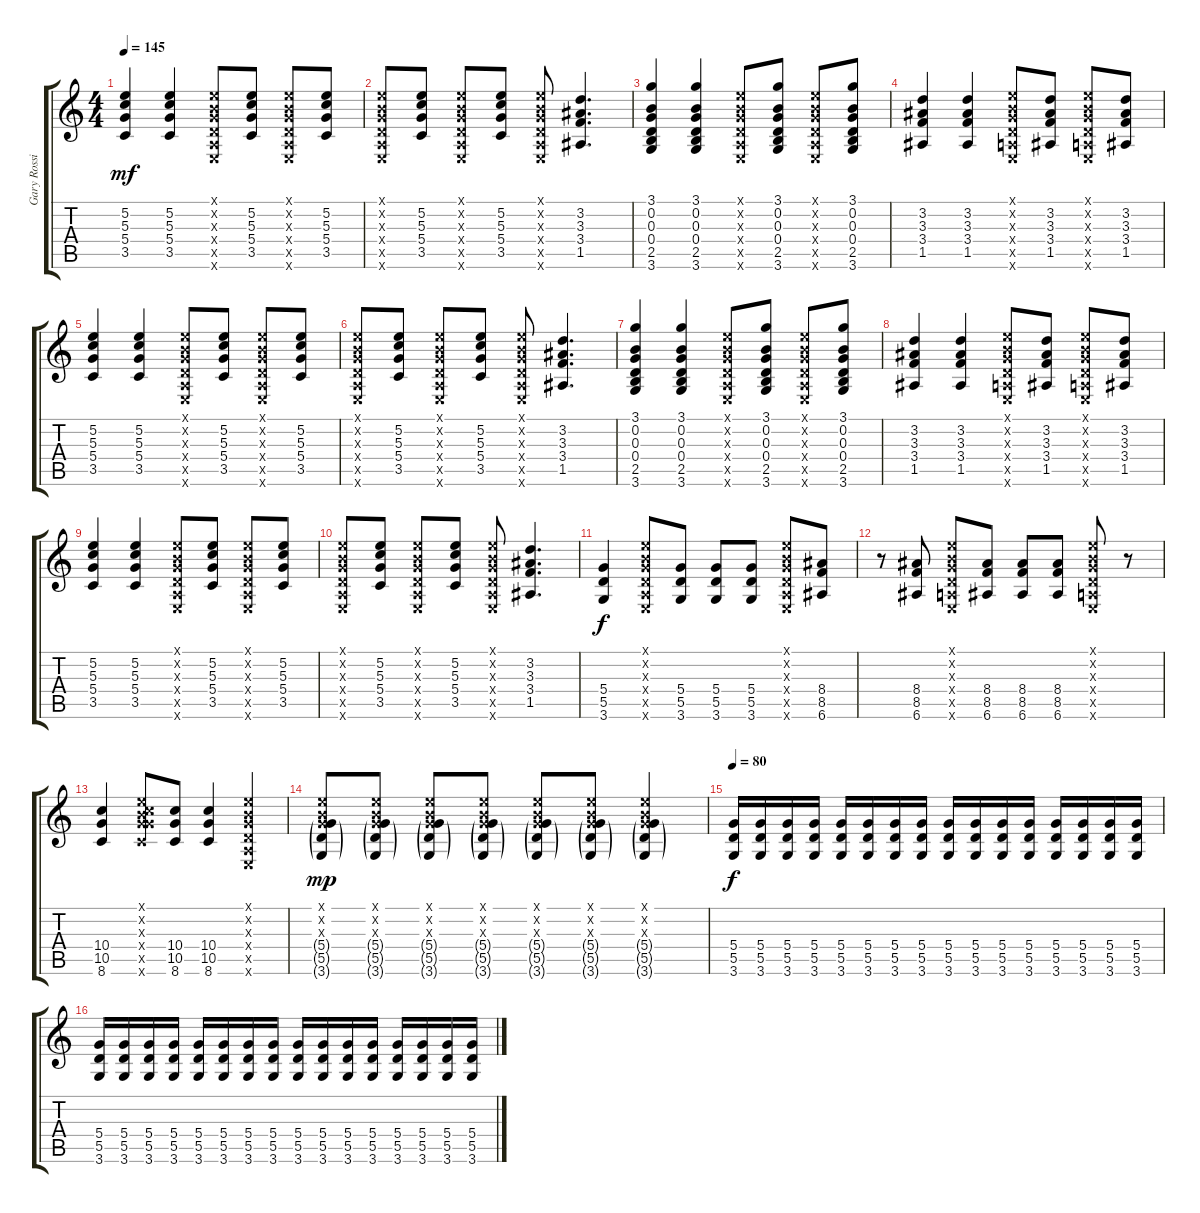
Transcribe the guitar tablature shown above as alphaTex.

\track ("Gary Rossington (Slide/Rythm Guitar)" "Gary Rossi") {instrument overdrivenguitar}
\staff {score tabs}
\tuning (E4 B3 G3 D3 A2 E2) {hide}
\ts (4 4)
\tempo 145
\clef g2
\ks c
(5.2 5.3 5.4 3.5).4{dy mf} (5.2 5.3 5.4 3.5).4 (0.1{x} 0.2{x} 0.3{x} 0.4{x} 0.5{x} 0.6{x}).8 (5.2 5.3 5.4 3.5).8 (0.1{x} 0.2{x} 0.3{x} 0.4{x} 0.5{x} 0.6{x}).8 (5.2 5.3 5.4 3.5).8 |
(0.1{x} 0.2{x} 0.3{x} 0.4{x} 0.5{x} 0.6{x}).8 (5.2 5.3 5.4 3.5).8 (0.1{x} 0.2{x} 0.3{x} 0.4{x} 0.5{x} 0.6{x}).8 (5.2 5.3 5.4 3.5).8 (0.1{x} 0.2{x} 0.3{x} 0.4{x} 0.5{x} 0.6{x}).8 (3.2 3.3 3.4 1.5).4{d} |
(3.1 0.2 0.3 0.4 2.5 3.6).4 (3.1 0.2 0.3 0.4 2.5 3.6).4 (0.1{x} 0.2{x} 0.3{x} 0.4{x} 0.5{x} 0.6{x}).8 (3.1 0.2 0.3 0.4 2.5 3.6).8 (0.1{x} 0.2{x} 0.3{x} 0.4{x} 0.5{x} 0.6{x}).8 (3.1 0.2 0.3 0.4 2.5 3.6).8 |
(3.2 3.3 3.4 1.5).4 (3.2 3.3 3.4 1.5).4 (0.1{x} 0.2{x} 0.3{x} 0.4{x} 0.5{x} 0.6{x}).8 (3.2 3.3 3.4 1.5).8 (0.1{x} 0.2{x} 0.3{x} 0.4{x} 0.5{x} 0.6{x}).8 (3.2 3.3 3.4 1.5).8 |
(5.2 5.3 5.4 3.5).4 (5.2 5.3 5.4 3.5).4 (0.1{x} 0.2{x} 0.3{x} 0.4{x} 0.5{x} 0.6{x}).8 (5.2 5.3 5.4 3.5).8 (0.1{x} 0.2{x} 0.3{x} 0.4{x} 0.5{x} 0.6{x}).8 (5.2 5.3 5.4 3.5).8 |
(0.1{x} 0.2{x} 0.3{x} 0.4{x} 0.5{x} 0.6{x}).8 (5.2 5.3 5.4 3.5).8 (0.1{x} 0.2{x} 0.3{x} 0.4{x} 0.5{x} 0.6{x}).8 (5.2 5.3 5.4 3.5).8 (0.1{x} 0.2{x} 0.3{x} 0.4{x} 0.5{x} 0.6{x}).8 (3.2 3.3 3.4 1.5).4{d} |
(3.1 0.2 0.3 0.4 2.5 3.6).4 (3.1 0.2 0.3 0.4 2.5 3.6).4 (0.1{x} 0.2{x} 0.3{x} 0.4{x} 0.5{x} 0.6{x}).8 (3.1 0.2 0.3 0.4 2.5 3.6).8 (0.1{x} 0.2{x} 0.3{x} 0.4{x} 0.5{x} 0.6{x}).8 (3.1 0.2 0.3 0.4 2.5 3.6).8 |
(3.2 3.3 3.4 1.5).4 (3.2 3.3 3.4 1.5).4 (0.1{x} 0.2{x} 0.3{x} 0.4{x} 0.5{x} 0.6{x}).8 (3.2 3.3 3.4 1.5).8 (0.1{x} 0.2{x} 0.3{x} 0.4{x} 0.5{x} 0.6{x}).8 (3.2 3.3 3.4 1.5).8 |
(5.2 5.3 5.4 3.5).4 (5.2 5.3 5.4 3.5).4 (0.1{x} 0.2{x} 0.3{x} 0.4{x} 0.5{x} 0.6{x}).8 (5.2 5.3 5.4 3.5).8 (0.1{x} 0.2{x} 0.3{x} 0.4{x} 0.5{x} 0.6{x}).8 (5.2 5.3 5.4 3.5).8 |
(0.1{x} 0.2{x} 0.3{x} 0.4{x} 0.5{x} 0.6{x}).8 (5.2 5.3 5.4 3.5).8 (0.1{x} 0.2{x} 0.3{x} 0.4{x} 0.5{x} 0.6{x}).8 (5.2 5.3 5.4 3.5).8 (0.1{x} 0.2{x} 0.3{x} 0.4{x} 0.5{x} 0.6{x}).8 (3.2 3.3 3.4 1.5).4{d} |
(5.4 5.5 3.6).4{dy f} (0.1{x} 0.2{x} 0.3{x} 0.4{x} 0.5{x} 0.6{x}).8 (5.4 5.5 3.6).8 (5.4 5.5 3.6).8 (5.4 5.5 3.6).8 (0.1{x} 0.2{x} 0.3{x} 0.4{x} 0.5{x} 0.6{x}).8 (8.4 8.5 6.6).8 |
r.8 (8.4 8.5 6.6).8 (0.1{x} 0.2{x} 0.3{x} 0.4{x} 0.5{x} 0.6{x}).8 (8.4 8.5 6.6).8 (8.4 8.5 6.6).8 (8.4 8.5 6.6).8 (0.1{x} 0.2{x} 0.3{x} 0.4{x} 0.5{x} 0.6{x}).8 r.8 |
(10.4 10.5 8.6).4 (0.1{x} 0.2{x} 0.3{x} 10.4{x} 10.5{x} 8.6{x}).8 (10.4 10.5 8.6).8 (10.4 10.5 8.6).4 (0.1{x} 0.2{x} 0.3{x} 0.4{x} 0.5{x} 0.6{x}).4 |
(0.1{x} 0.2{x} 0.3{x} 5.4{g} 5.5{g} 3.6{g}).8{dy mp} (0.1{x} 0.2{x} 0.3{x} 5.4{g} 5.5{g} 3.6{g}).8 (0.1{x} 0.2{x} 0.3{x} 5.4{g} 5.5{g} 3.6{g}).8 (0.1{x} 0.2{x} 0.3{x} 5.4{g} 5.5{g} 3.6{g}).8 (0.1{x} 0.2{x} 0.3{x} 5.4{g} 5.5{g} 3.6{g}).8 (0.1{x} 0.2{x} 0.3{x} 5.4{g} 5.5{g} 3.6{g}).8 (0.1{x} 0.2{x} 0.3{x} 5.4{g} 5.5{g} 3.6{g}).4 |
\tempo 80
(5.4 5.5 3.6).16{dy f} (5.4 5.5 3.6).16 (5.4 5.5 3.6).16 (5.4 5.5 3.6).16 (5.4 5.5 3.6).16 (5.4 5.5 3.6).16 (5.4 5.5 3.6).16 (5.4 5.5 3.6).16 (5.4 5.5 3.6).16 (5.4 5.5 3.6).16 (5.4 5.5 3.6).16 (5.4 5.5 3.6).16 (5.4 5.5 3.6).16 (5.4 5.5 3.6).16 (5.4 5.5 3.6).16 (5.4 5.5 3.6).16 |
(5.4 5.5 3.6).16 (5.4 5.5 3.6).16 (5.4 5.5 3.6).16 (5.4 5.5 3.6).16 (5.4 5.5 3.6).16 (5.4 5.5 3.6).16 (5.4 5.5 3.6).16 (5.4 5.5 3.6).16 (5.4 5.5 3.6).16 (5.4 5.5 3.6).16 (5.4 5.5 3.6).16 (5.4 5.5 3.6).16 (5.4 5.5 3.6).16 (5.4 5.5 3.6).16 (5.4 5.5 3.6).16 (5.4 5.5 3.6).16
